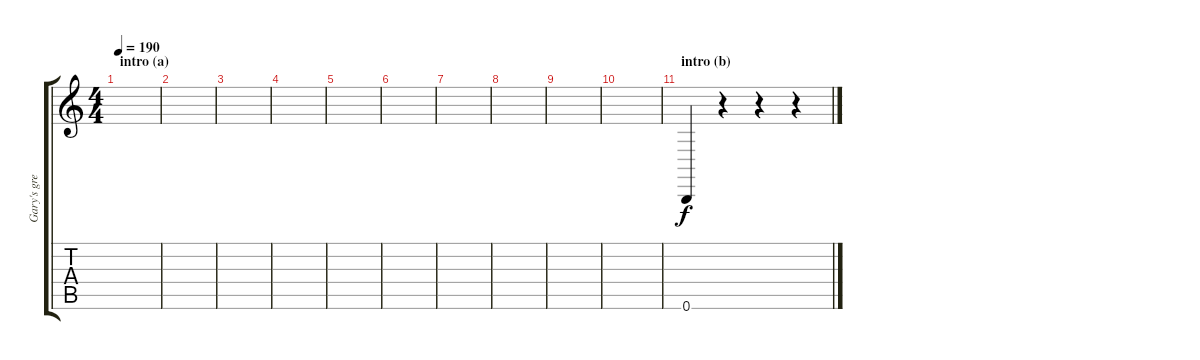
\track ("Gary's great voice" "Gary's gre") {instrument lead6voice}
\staff {score tabs}
\tuning (B3 Gb3 D3 A2 E2 B1) {hide}
\ts (4 4)
\section ("" "intro (a)")
\tempo 190
\clef g2
\ks c
|
|
|
|
|
|
|
|
|
|
\section ("" "intro (b)")
0.6.4 r.4 r.4 r.4
